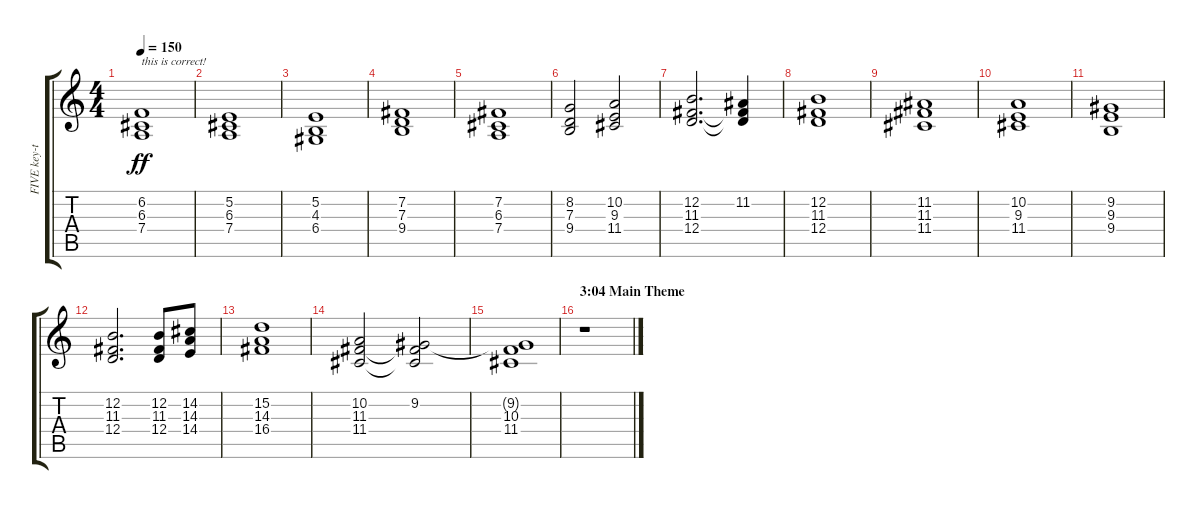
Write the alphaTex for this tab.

\track ("FIVE key-tones? Really?" "FIVE key-t") {instrument choiraahs}
\staff {score tabs}
\tuning (E4 B3 G3 D3 A2 E2) {hide}
\ts (4 4)
\tempo 150
\clef g2
\ks c
(6.2 6.3 7.4).1{txt "this is correct!" dy ff} |
(5.2 6.3 7.4).1 |
(5.2 4.3 6.4).1 |
(7.2 7.3 9.4).1 |
(7.2 6.3 7.4).1 |
(8.2 7.3 9.4).2 (10.2 9.3 11.4).2 |
(12.2 11.3 12.4).2{d} (11.2 11.3{t} 12.4{t}).4 |
(12.2 11.3 12.4).1 |
(11.2 11.3 11.4).1 |
(10.2 9.3 11.4).1 |
(9.2 9.3 9.4).1 |
(12.2 11.3 12.4).2{d} (12.2 11.3 12.4).8 (14.2 14.3 14.4).8 |
(15.2 14.3 16.4).1 |
(10.2 11.3 11.4).2 (9.2 11.3{t} 11.4{t}).2 |
(9.2{t} 10.3 11.4).1 |
\section ("" "3:04 Main Theme")
r.1
